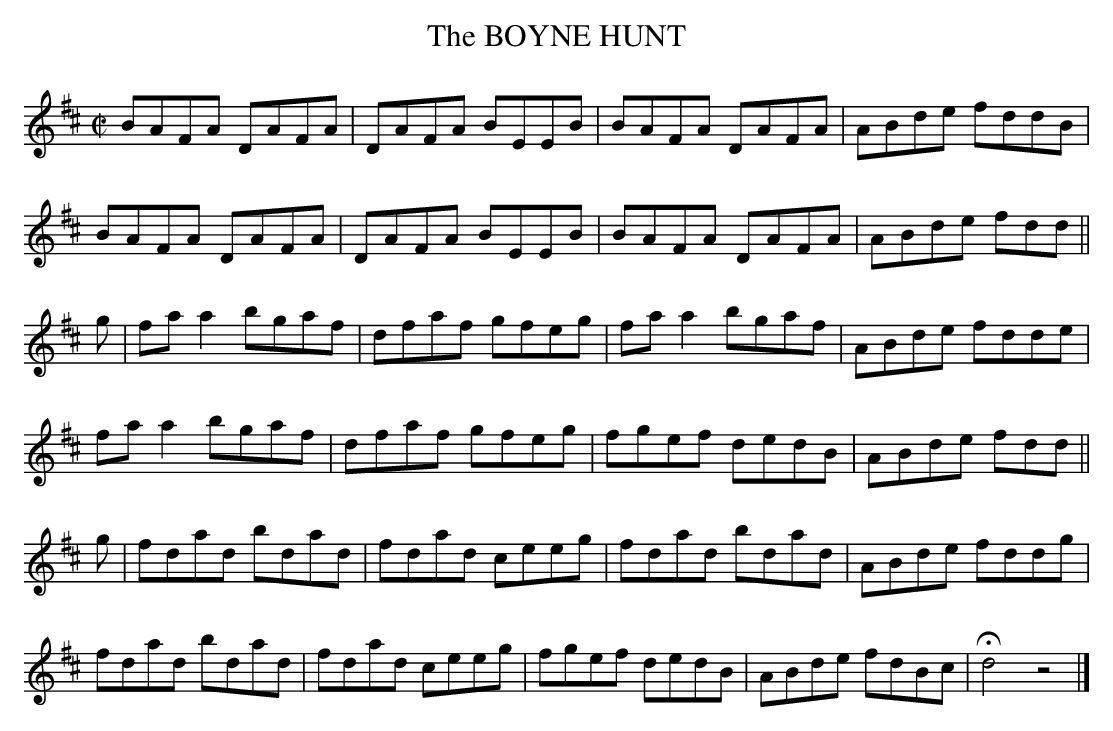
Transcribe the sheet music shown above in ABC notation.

X:1
T:BOYNE HUNT, The
and no part 3. Note that ONMI doesn't repeat parts.
M:C|
L:1/8
K:D
BAFA DAFA|DAFA BEEB|BAFA DAFA|ABde fddB|
BAFA DAFA|DAFA BEEB|BAFA DAFA|ABde fdd ||
g|faa2 bgaf|dfaf gfeg|faa2 bgaf|ABde fdde|
faa2 bgaf|dfaf gfeg|fgef dedB|ABde fdd||
g|fdad bdad|fdad ceeg|fdad bdad|ABde fddg|
fdad bdad|fdad ceeg|fgef dedB|ABde fdBc|Hd4z4|]
